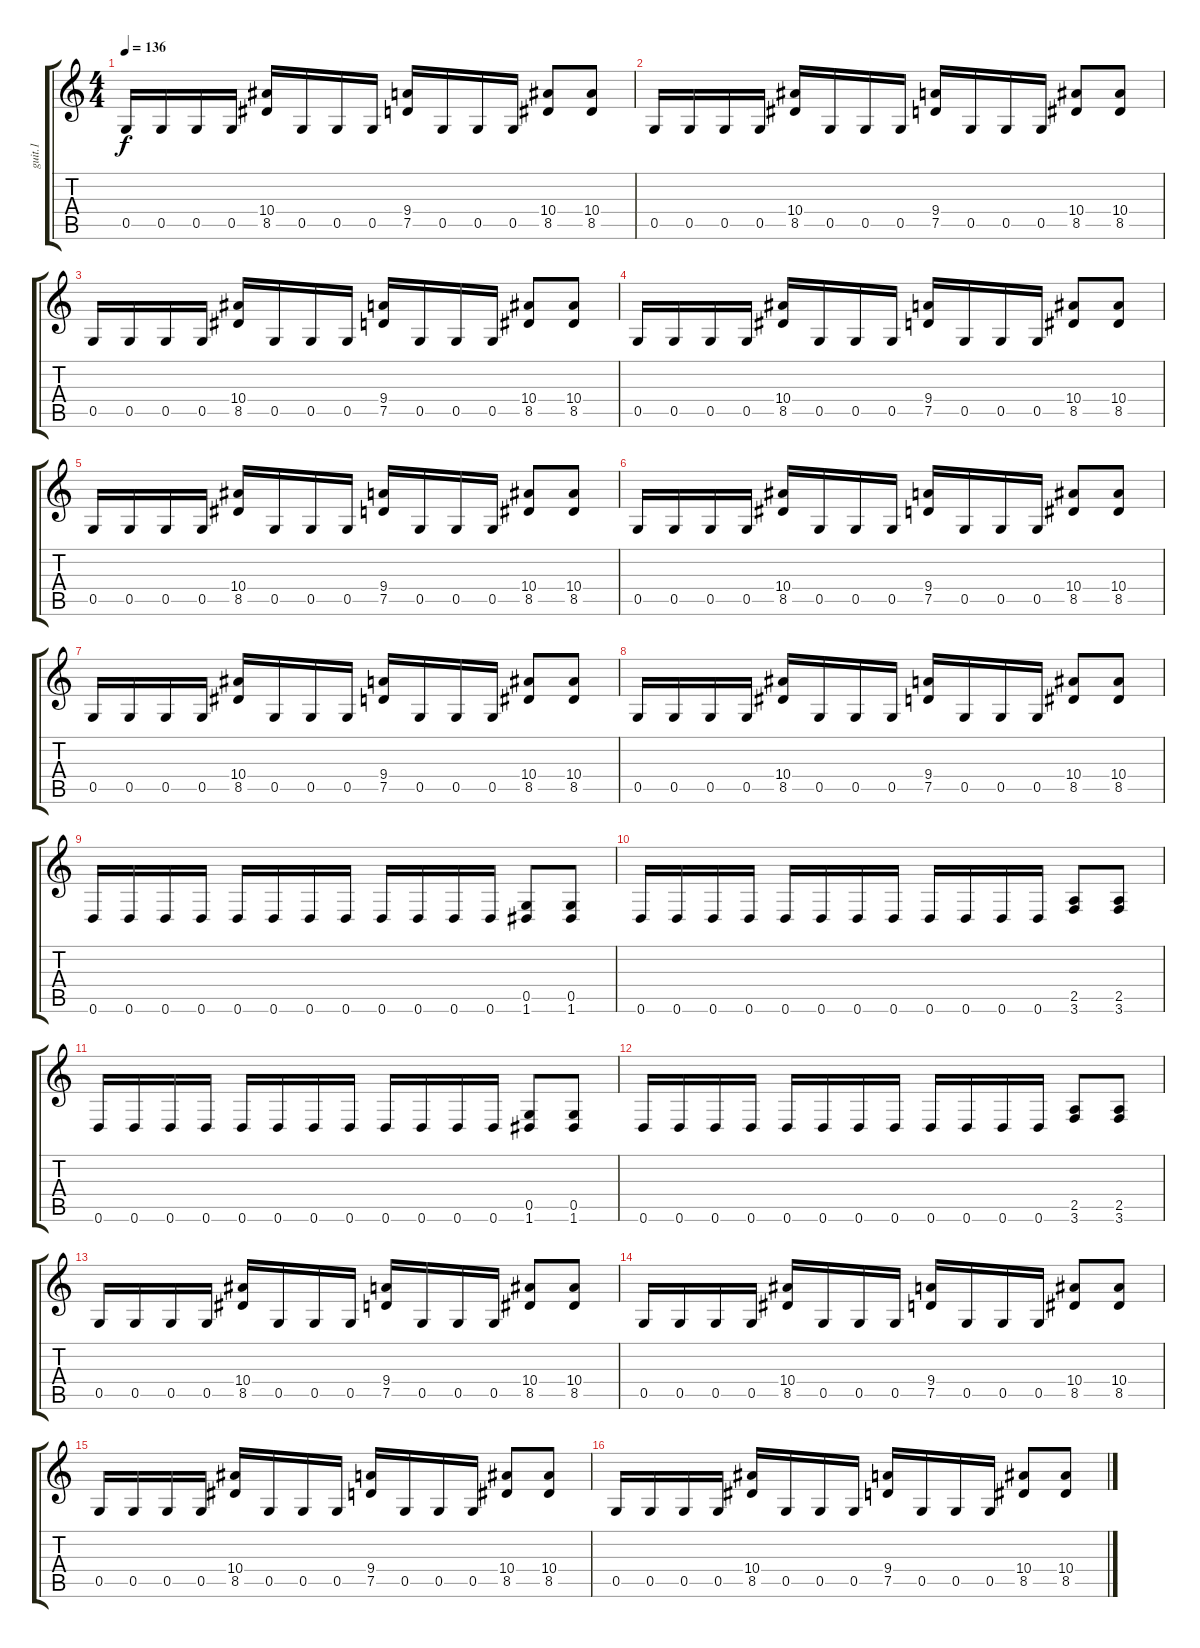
\track ("guit.1" "guit.1") {instrument distortionguitar}
\staff {score tabs}
\tuning (D4 A3 F3 C3 G2 D2) {hide}
\ts (4 4)
\tempo 136
\clef g2
\ks c
0.5.16{dy f} 0.5.16 0.5.16 0.5.16 (10.4 8.5).16 0.5.16 0.5.16 0.5.16 (9.4 7.5).16 0.5.16 0.5.16 0.5.16 (10.4 8.5).8 (10.4 8.5).8 |
0.5.16 0.5.16 0.5.16 0.5.16 (10.4 8.5).16 0.5.16 0.5.16 0.5.16 (9.4 7.5).16 0.5.16 0.5.16 0.5.16 (10.4 8.5).8 (10.4 8.5).8 |
0.5.16 0.5.16 0.5.16 0.5.16 (10.4 8.5).16 0.5.16 0.5.16 0.5.16 (9.4 7.5).16 0.5.16 0.5.16 0.5.16 (10.4 8.5).8 (10.4 8.5).8 |
0.5.16 0.5.16 0.5.16 0.5.16 (10.4 8.5).16 0.5.16 0.5.16 0.5.16 (9.4 7.5).16 0.5.16 0.5.16 0.5.16 (10.4 8.5).8 (10.4 8.5).8 |
0.5.16 0.5.16 0.5.16 0.5.16 (10.4 8.5).16 0.5.16 0.5.16 0.5.16 (9.4 7.5).16 0.5.16 0.5.16 0.5.16 (10.4 8.5).8 (10.4 8.5).8 |
0.5.16 0.5.16 0.5.16 0.5.16 (10.4 8.5).16 0.5.16 0.5.16 0.5.16 (9.4 7.5).16 0.5.16 0.5.16 0.5.16 (10.4 8.5).8 (10.4 8.5).8 |
0.5.16 0.5.16 0.5.16 0.5.16 (10.4 8.5).16 0.5.16 0.5.16 0.5.16 (9.4 7.5).16 0.5.16 0.5.16 0.5.16 (10.4 8.5).8 (10.4 8.5).8 |
0.5.16 0.5.16 0.5.16 0.5.16 (10.4 8.5).16 0.5.16 0.5.16 0.5.16 (9.4 7.5).16 0.5.16 0.5.16 0.5.16 (10.4 8.5).8 (10.4 8.5).8 |
0.6.16 0.6.16 0.6.16 0.6.16 0.6.16 0.6.16 0.6.16 0.6.16 0.6.16 0.6.16 0.6.16 0.6.16 (0.5 1.6).8 (0.5 1.6).8 |
0.6.16 0.6.16 0.6.16 0.6.16 0.6.16 0.6.16 0.6.16 0.6.16 0.6.16 0.6.16 0.6.16 0.6.16 (2.5 3.6).8 (2.5 3.6).8 |
0.6.16 0.6.16 0.6.16 0.6.16 0.6.16 0.6.16 0.6.16 0.6.16 0.6.16 0.6.16 0.6.16 0.6.16 (0.5 1.6).8 (0.5 1.6).8 |
0.6.16 0.6.16 0.6.16 0.6.16 0.6.16 0.6.16 0.6.16 0.6.16 0.6.16 0.6.16 0.6.16 0.6.16 (2.5 3.6).8 (2.5 3.6).8 |
0.5.16 0.5.16 0.5.16 0.5.16 (10.4 8.5).16 0.5.16 0.5.16 0.5.16 (9.4 7.5).16 0.5.16 0.5.16 0.5.16 (10.4 8.5).8 (10.4 8.5).8 |
0.5.16 0.5.16 0.5.16 0.5.16 (10.4 8.5).16 0.5.16 0.5.16 0.5.16 (9.4 7.5).16 0.5.16 0.5.16 0.5.16 (10.4 8.5).8 (10.4 8.5).8 |
0.5.16 0.5.16 0.5.16 0.5.16 (10.4 8.5).16 0.5.16 0.5.16 0.5.16 (9.4 7.5).16 0.5.16 0.5.16 0.5.16 (10.4 8.5).8 (10.4 8.5).8 |
0.5.16 0.5.16 0.5.16 0.5.16 (10.4 8.5).16 0.5.16 0.5.16 0.5.16 (9.4 7.5).16 0.5.16 0.5.16 0.5.16 (10.4 8.5).8 (10.4 8.5).8
